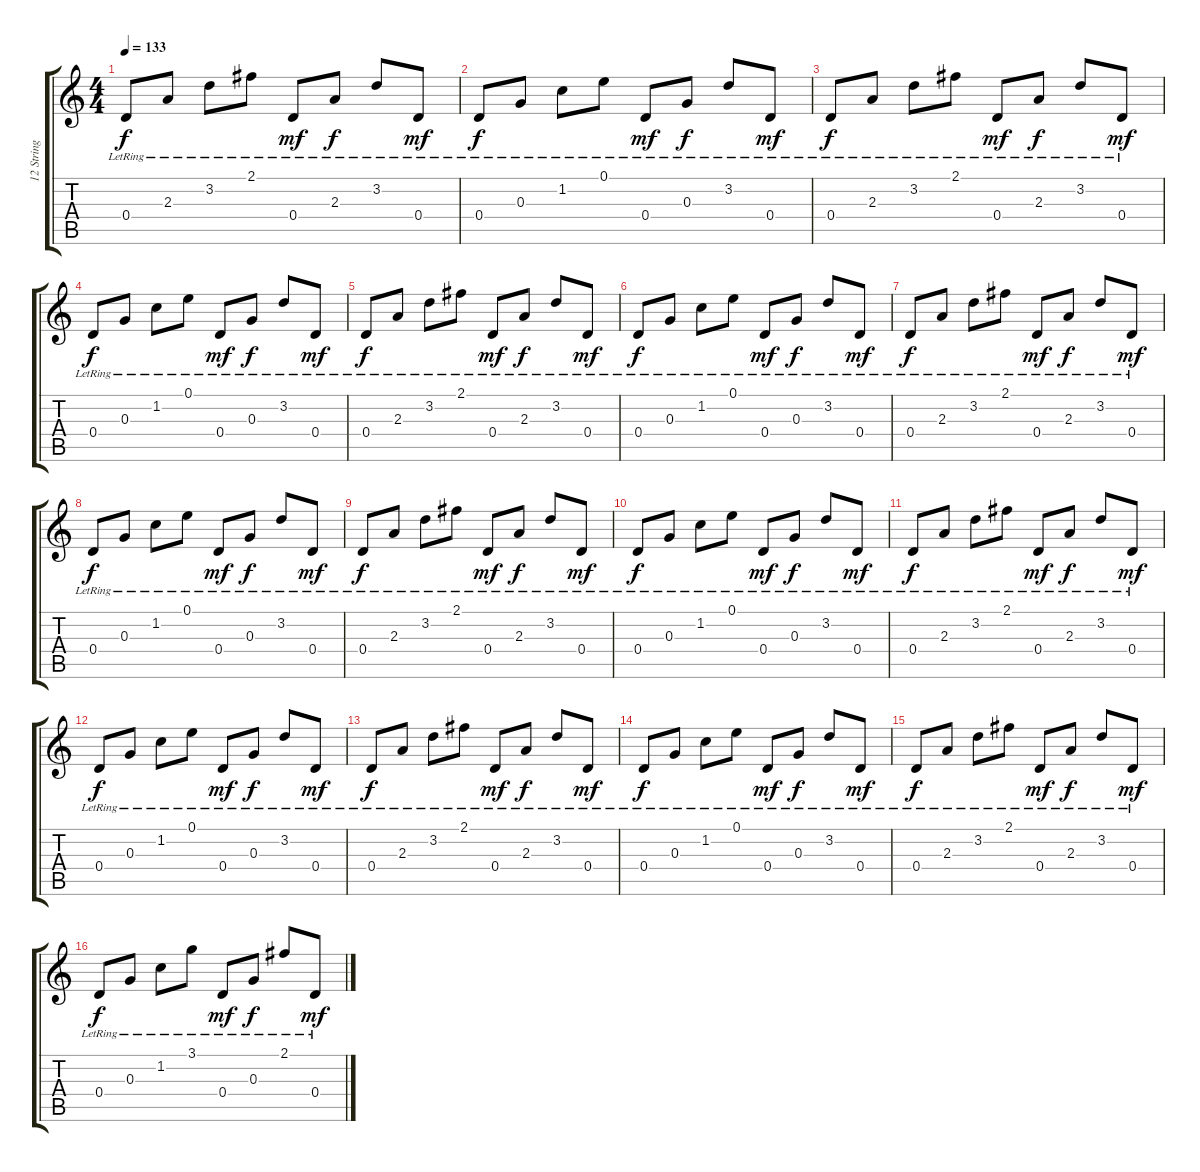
\track ("12 String Guitar" "12 String ") {instrument acousticguitarsteel}
\staff {score tabs}
\tuning (E4 B3 G3 D3 A2 E2) {hide}
\ts (4 4)
\tempo 133
\clef g2
\ks c
0.4{lr}.8{dy f} 2.3{lr}.8 3.2{lr}.8 2.1{lr}.8 0.4{lr}.8{dy mf} 2.3{lr}.8{dy f} 3.2{lr}.8 0.4{lr}.8{dy mf} |
0.4{lr}.8{dy f} 0.3{lr}.8 1.2{lr}.8 0.1{lr}.8 0.4{lr}.8{dy mf} 0.3{lr}.8{dy f} 3.2{lr}.8 0.4{lr}.8{dy mf} |
0.4{lr}.8{dy f} 2.3{lr}.8 3.2{lr}.8 2.1{lr}.8 0.4{lr}.8{dy mf} 2.3{lr}.8{dy f} 3.2{lr}.8 0.4{lr}.8{dy mf} |
0.4{lr}.8{dy f} 0.3{lr}.8 1.2{lr}.8 0.1{lr}.8 0.4{lr}.8{dy mf} 0.3{lr}.8{dy f} 3.2{lr}.8 0.4{lr}.8{dy mf} |
0.4{lr}.8{dy f} 2.3{lr}.8 3.2{lr}.8 2.1{lr}.8 0.4{lr}.8{dy mf} 2.3{lr}.8{dy f} 3.2{lr}.8 0.4{lr}.8{dy mf} |
0.4{lr}.8{dy f} 0.3{lr}.8 1.2{lr}.8 0.1{lr}.8 0.4{lr}.8{dy mf} 0.3{lr}.8{dy f} 3.2{lr}.8 0.4{lr}.8{dy mf} |
0.4{lr}.8{dy f} 2.3{lr}.8 3.2{lr}.8 2.1{lr}.8 0.4{lr}.8{dy mf} 2.3{lr}.8{dy f} 3.2{lr}.8 0.4{lr}.8{dy mf} |
0.4{lr}.8{dy f} 0.3{lr}.8 1.2{lr}.8 0.1{lr}.8 0.4{lr}.8{dy mf} 0.3{lr}.8{dy f} 3.2{lr}.8 0.4{lr}.8{dy mf} |
0.4{lr}.8{dy f} 2.3{lr}.8 3.2{lr}.8 2.1{lr}.8 0.4{lr}.8{dy mf} 2.3{lr}.8{dy f} 3.2{lr}.8 0.4{lr}.8{dy mf} |
0.4{lr}.8{dy f} 0.3{lr}.8 1.2{lr}.8 0.1{lr}.8 0.4{lr}.8{dy mf} 0.3{lr}.8{dy f} 3.2{lr}.8 0.4{lr}.8{dy mf} |
0.4{lr}.8{dy f} 2.3{lr}.8 3.2{lr}.8 2.1{lr}.8 0.4{lr}.8{dy mf} 2.3{lr}.8{dy f} 3.2{lr}.8 0.4{lr}.8{dy mf} |
0.4{lr}.8{dy f} 0.3{lr}.8 1.2{lr}.8 0.1{lr}.8 0.4{lr}.8{dy mf} 0.3{lr}.8{dy f} 3.2{lr}.8 0.4{lr}.8{dy mf} |
0.4{lr}.8{dy f} 2.3{lr}.8 3.2{lr}.8 2.1{lr}.8 0.4{lr}.8{dy mf} 2.3{lr}.8{dy f} 3.2{lr}.8 0.4{lr}.8{dy mf} |
0.4{lr}.8{dy f} 0.3{lr}.8 1.2{lr}.8 0.1{lr}.8 0.4{lr}.8{dy mf} 0.3{lr}.8{dy f} 3.2{lr}.8 0.4{lr}.8{dy mf} |
0.4{lr}.8{dy f} 2.3{lr}.8 3.2{lr}.8 2.1{lr}.8 0.4{lr}.8{dy mf} 2.3{lr}.8{dy f} 3.2{lr}.8 0.4{lr}.8{dy mf} |
0.4{lr}.8{dy f} 0.3{lr}.8 1.2{lr}.8 3.1{lr}.8 0.4{lr}.8{dy mf} 0.3{lr}.8{dy f} 2.1{lr}.8 0.4{lr}.8{dy mf}
